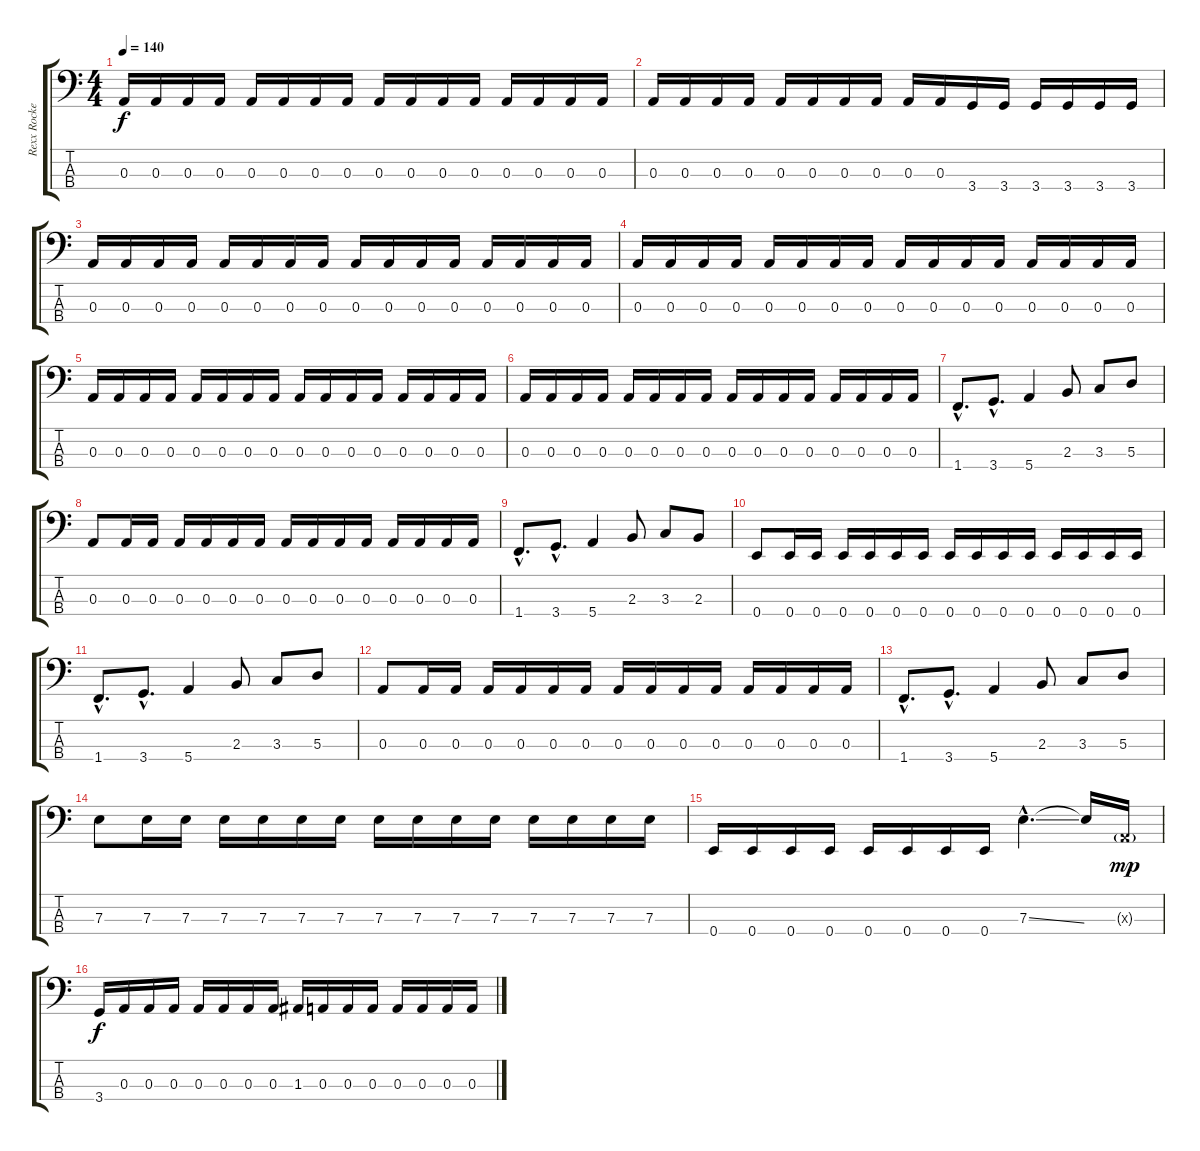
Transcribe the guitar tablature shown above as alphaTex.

\track ("Rexx Rocker" "Rexx Rocke") {instrument electricbasspick}
\staff {score tabs}
\tuning (G2 D2 A1 E1) {hide}
\ts (4 4)
\tempo 140
\clef f4
\ks c
0.3.16{dy f} 0.3.16 0.3.16 0.3.16 0.3.16 0.3.16 0.3.16 0.3.16 0.3.16 0.3.16 0.3.16 0.3.16 0.3.16 0.3.16 0.3.16 0.3.16 |
0.3.16 0.3.16 0.3.16 0.3.16 0.3.16 0.3.16 0.3.16 0.3.16 0.3.16 0.3.16 3.4.16 3.4.16 3.4.16 3.4.16 3.4.16 3.4.16 |
0.3.16 0.3.16 0.3.16 0.3.16 0.3.16 0.3.16 0.3.16 0.3.16 0.3.16 0.3.16 0.3.16 0.3.16 0.3.16 0.3.16 0.3.16 0.3.16 |
0.3.16 0.3.16 0.3.16 0.3.16 0.3.16 0.3.16 0.3.16 0.3.16 0.3.16 0.3.16 0.3.16 0.3.16 0.3.16 0.3.16 0.3.16 0.3.16 |
0.3.16 0.3.16 0.3.16 0.3.16 0.3.16 0.3.16 0.3.16 0.3.16 0.3.16 0.3.16 0.3.16 0.3.16 0.3.16 0.3.16 0.3.16 0.3.16 |
0.3.16 0.3.16 0.3.16 0.3.16 0.3.16 0.3.16 0.3.16 0.3.16 0.3.16 0.3.16 0.3.16 0.3.16 0.3.16 0.3.16 0.3.16 0.3.16 |
1.4{hac}.8{d} 3.4{hac}.8{d} 5.4.4 2.3.8 3.3.8 5.3.8 |
0.3.8 0.3.16 0.3.16 0.3.16 0.3.16 0.3.16 0.3.16 0.3.16 0.3.16 0.3.16 0.3.16 0.3.16 0.3.16 0.3.16 0.3.16 |
1.4{hac}.8{d} 3.4{hac}.8{d} 5.4.4 2.3.8 3.3.8 2.3.8 |
0.4.8 0.4.16 0.4.16 0.4.16 0.4.16 0.4.16 0.4.16 0.4.16 0.4.16 0.4.16 0.4.16 0.4.16 0.4.16 0.4.16 0.4.16 |
1.4{hac}.8{d} 3.4{hac}.8{d} 5.4.4 2.3.8 3.3.8 5.3.8 |
0.3.8 0.3.16 0.3.16 0.3.16 0.3.16 0.3.16 0.3.16 0.3.16 0.3.16 0.3.16 0.3.16 0.3.16 0.3.16 0.3.16 0.3.16 |
1.4{hac}.8{d} 3.4{hac}.8{d} 5.4.4 2.3.8 3.3.8 5.3.8 |
7.3.8 7.3.16 7.3.16 7.3.16 7.3.16 7.3.16 7.3.16 7.3.16 7.3.16 7.3.16 7.3.16 7.3.16 7.3.16 7.3.16 7.3.16 |
0.4.16 0.4.16 0.4.16 0.4.16 0.4.16 0.4.16 0.4.16 0.4.16 7.3{ss hac}.4{d} 7.3{t}.16 0.3{g x}.16{dy mp} |
3.4.16{dy f} 0.3.16 0.3.16 0.3.16 0.3.16 0.3.16 0.3.16 0.3.16 1.3.16 0.3.16 0.3.16 0.3.16 0.3.16 0.3.16 0.3.16 0.3.16
